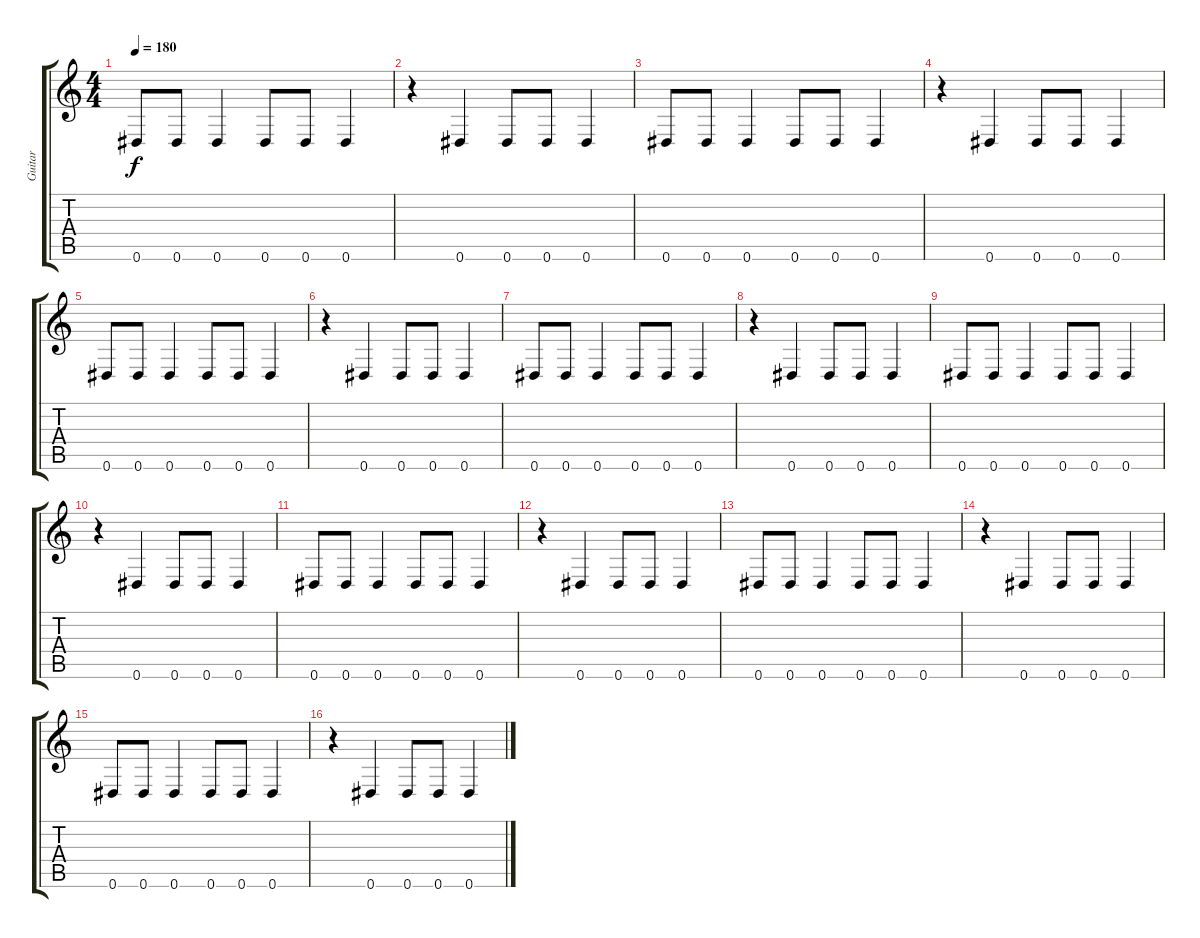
\track ("Guitar" "Guitar") {instrument distortionguitar}
\staff {score tabs}
\tuning (Eb4 Bb3 Gb3 Db3 Ab2 Eb2) {hide}
\ts (4 4)
\tempo 180
\clef g2
\ks c
0.6.8{dy f} 0.6.8 0.6.4 0.6.8 0.6.8 0.6.4 |
r.4 0.6.4 0.6.8 0.6.8 0.6.4 |
0.6.8 0.6.8 0.6.4 0.6.8 0.6.8 0.6.4 |
r.4 0.6.4 0.6.8 0.6.8 0.6.4 |
0.6.8 0.6.8 0.6.4 0.6.8 0.6.8 0.6.4 |
r.4 0.6.4 0.6.8 0.6.8 0.6.4 |
0.6.8 0.6.8 0.6.4 0.6.8 0.6.8 0.6.4 |
r.4 0.6.4 0.6.8 0.6.8 0.6.4 |
0.6.8 0.6.8 0.6.4 0.6.8 0.6.8 0.6.4 |
r.4 0.6.4 0.6.8 0.6.8 0.6.4 |
0.6.8 0.6.8 0.6.4 0.6.8 0.6.8 0.6.4 |
r.4 0.6.4 0.6.8 0.6.8 0.6.4 |
0.6.8 0.6.8 0.6.4 0.6.8 0.6.8 0.6.4 |
r.4 0.6.4 0.6.8 0.6.8 0.6.4 |
0.6.8 0.6.8 0.6.4 0.6.8 0.6.8 0.6.4 |
r.4 0.6.4 0.6.8 0.6.8 0.6.4
